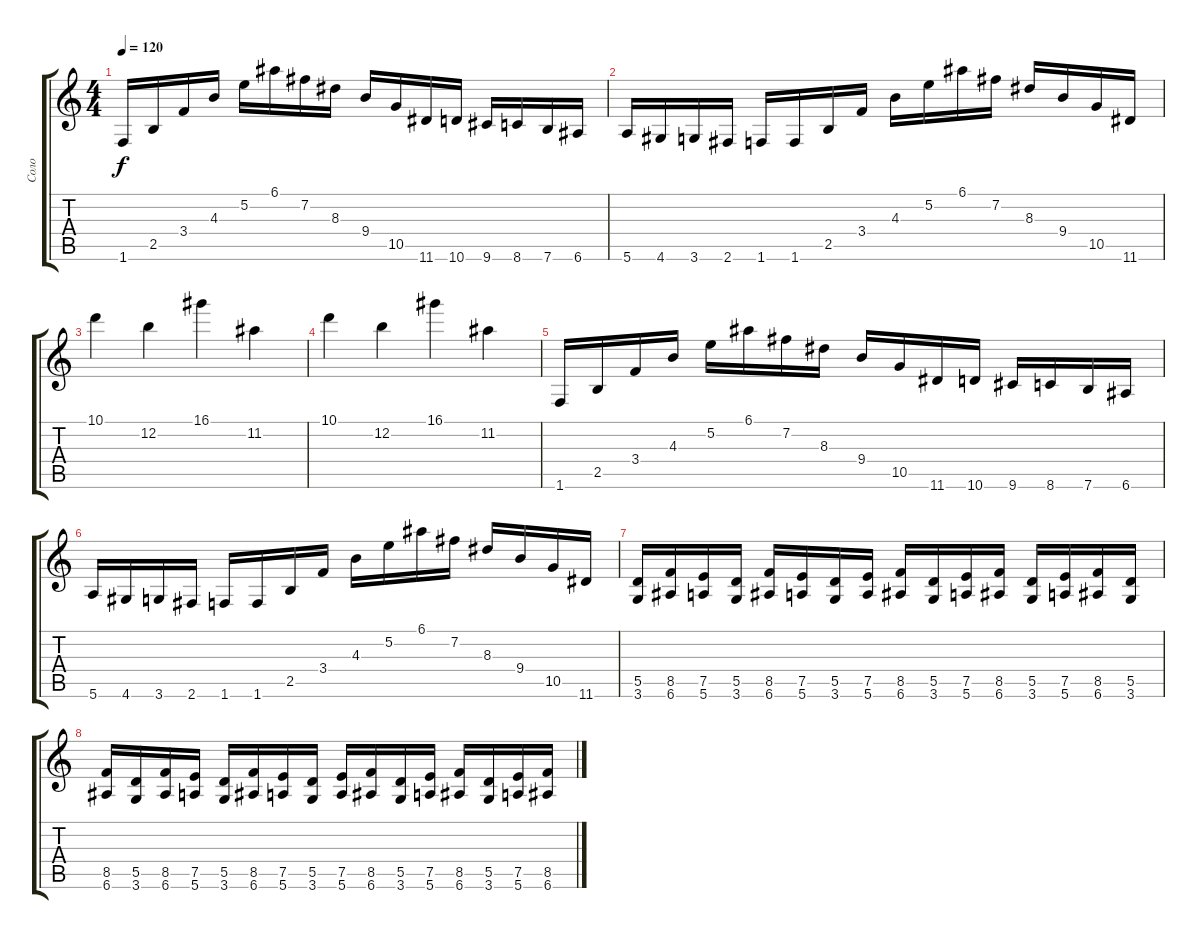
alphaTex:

\track ("Соло" "Соло") {instrument overdrivenguitar}
\staff {score tabs}
\tuning (E4 B3 G3 D3 A2 E2) {hide}
\ts (4 4)
\tempo 120
\clef g2
\ks c
1.6.16{dy f} 2.5.16 3.4.16 4.3.16 5.2.16 6.1.16 7.2.16 8.3.16 9.4.16 10.5.16 11.6.16 10.6.16 9.6.16 8.6.16 7.6.16 6.6.16 |
5.6.16 4.6.16 3.6.16 2.6.16 1.6.16 1.6.16 2.5.16 3.4.16 4.3.16 5.2.16 6.1.16 7.2.16 8.3.16 9.4.16 10.5.16 11.6.16 |
10.1.4 12.2.4 16.1.4 11.2.4 |
10.1.4 12.2.4 16.1.4 11.2.4 |
1.6.16 2.5.16 3.4.16 4.3.16 5.2.16 6.1.16 7.2.16 8.3.16 9.4.16 10.5.16 11.6.16 10.6.16 9.6.16 8.6.16 7.6.16 6.6.16 |
5.6.16 4.6.16 3.6.16 2.6.16 1.6.16 1.6.16 2.5.16 3.4.16 4.3.16 5.2.16 6.1.16 7.2.16 8.3.16 9.4.16 10.5.16 11.6.16 |
(5.5 3.6).16{balance 16} (8.5 6.6).16 (7.5 5.6).16 (5.5 3.6).16 (8.5 6.6).16 (7.5 5.6).16 (5.5 3.6).16 (7.5 5.6).16 (8.5 6.6).16 (5.5 3.6).16 (7.5 5.6).16 (8.5 6.6).16 (5.5 3.6).16 (7.5 5.6).16 (8.5 6.6).16 (5.5 3.6).16 |
(8.5 6.6).16 (5.5 3.6).16 (8.5 6.6).16 (7.5 5.6).16 (5.5 3.6).16 (8.5 6.6).16 (7.5 5.6).16 (5.5 3.6).16 (7.5 5.6).16 (8.5 6.6).16 (5.5 3.6).16 (7.5 5.6).16 (8.5 6.6).16 (5.5 3.6).16 (7.5 5.6).16 (8.5 6.6).16
